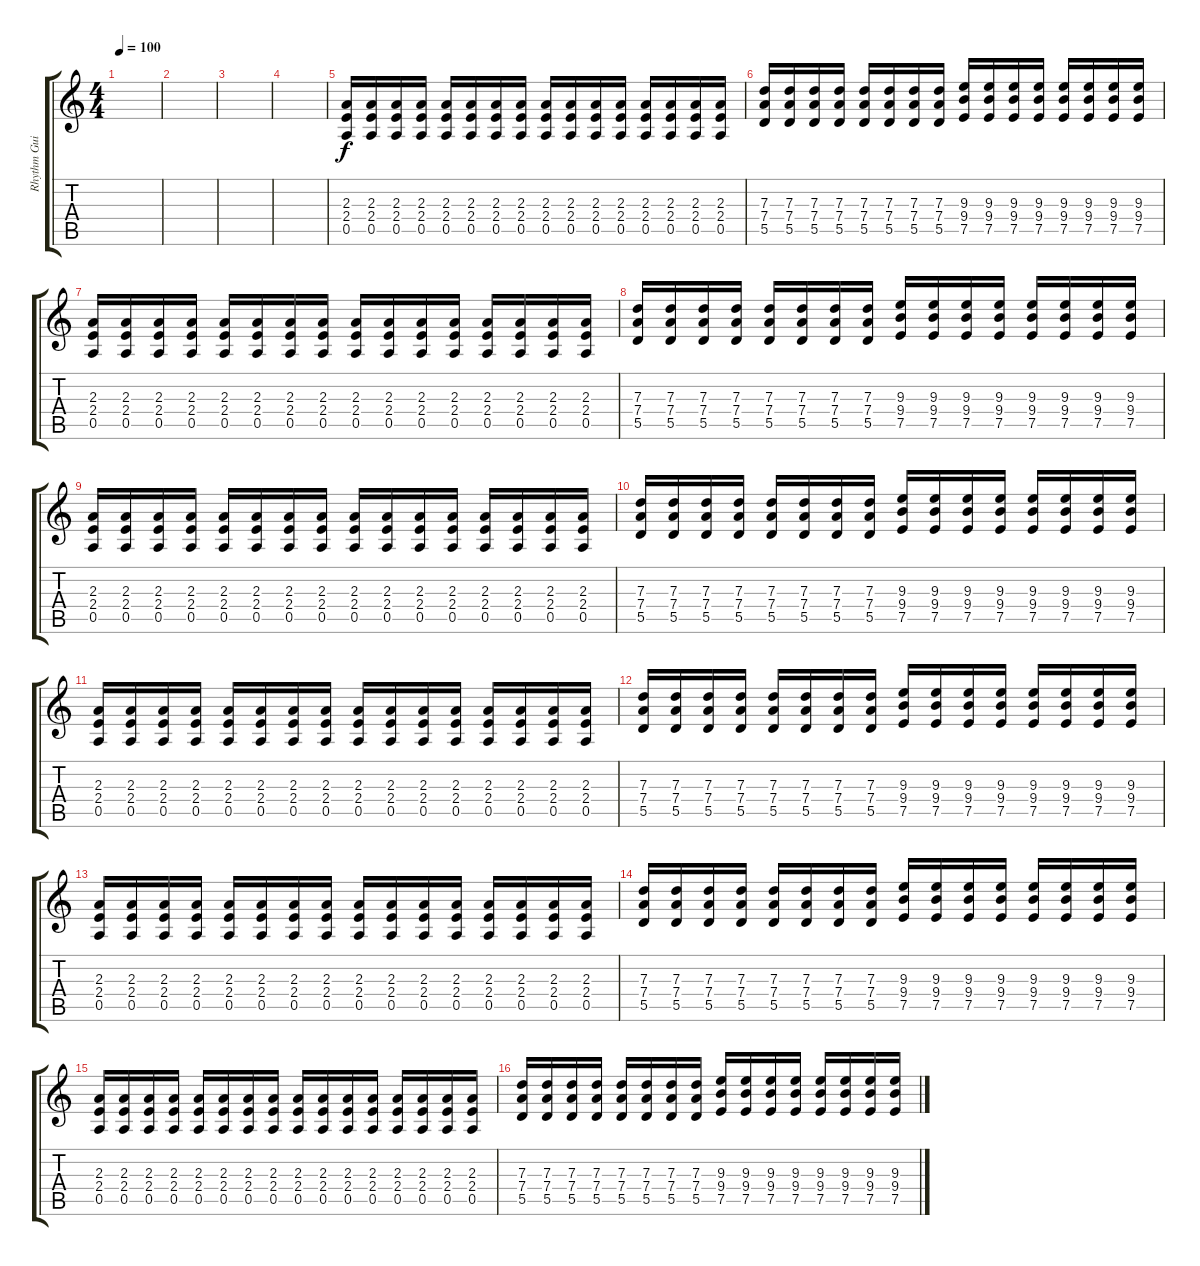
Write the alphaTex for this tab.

\track ("Rhythm Guitar" "Rhythm Gui") {instrument overdrivenguitar}
\staff {score tabs}
\tuning (E4 B3 G3 D3 A2 E2) {hide}
\ts (4 4)
\tempo 100
\clef g2
\ks c
|
|
|
|
(2.3 2.4 0.5).16 (2.3 2.4 0.5).16 (2.3 2.4 0.5).16 (2.3 2.4 0.5).16 (2.3 2.4 0.5).16 (2.3 2.4 0.5).16 (2.3 2.4 0.5).16 (2.3 2.4 0.5).16 (2.3 2.4 0.5).16 (2.3 2.4 0.5).16 (2.3 2.4 0.5).16 (2.3 2.4 0.5).16 (2.3 2.4 0.5).16 (2.3 2.4 0.5).16 (2.3 2.4 0.5).16 (2.3 2.4 0.5).16 |
(7.3 7.4 5.5).16 (7.3 7.4 5.5).16 (7.3 7.4 5.5).16 (7.3 7.4 5.5).16 (7.3 7.4 5.5).16 (7.3 7.4 5.5).16 (7.3 7.4 5.5).16 (7.3 7.4 5.5).16 (9.3 9.4 7.5).16 (9.3 9.4 7.5).16 (9.3 9.4 7.5).16 (9.3 9.4 7.5).16 (9.3 9.4 7.5).16 (9.3 9.4 7.5).16 (9.3 9.4 7.5).16 (9.3 9.4 7.5).16 |
(2.3 2.4 0.5).16 (2.3 2.4 0.5).16 (2.3 2.4 0.5).16 (2.3 2.4 0.5).16 (2.3 2.4 0.5).16 (2.3 2.4 0.5).16 (2.3 2.4 0.5).16 (2.3 2.4 0.5).16 (2.3 2.4 0.5).16 (2.3 2.4 0.5).16 (2.3 2.4 0.5).16 (2.3 2.4 0.5).16 (2.3 2.4 0.5).16 (2.3 2.4 0.5).16 (2.3 2.4 0.5).16 (2.3 2.4 0.5).16 |
(7.3 7.4 5.5).16 (7.3 7.4 5.5).16 (7.3 7.4 5.5).16 (7.3 7.4 5.5).16 (7.3 7.4 5.5).16 (7.3 7.4 5.5).16 (7.3 7.4 5.5).16 (7.3 7.4 5.5).16 (9.3 9.4 7.5).16 (9.3 9.4 7.5).16 (9.3 9.4 7.5).16 (9.3 9.4 7.5).16 (9.3 9.4 7.5).16 (9.3 9.4 7.5).16 (9.3 9.4 7.5).16 (9.3 9.4 7.5).16 |
(2.3 2.4 0.5).16 (2.3 2.4 0.5).16 (2.3 2.4 0.5).16 (2.3 2.4 0.5).16 (2.3 2.4 0.5).16 (2.3 2.4 0.5).16 (2.3 2.4 0.5).16 (2.3 2.4 0.5).16 (2.3 2.4 0.5).16 (2.3 2.4 0.5).16 (2.3 2.4 0.5).16 (2.3 2.4 0.5).16 (2.3 2.4 0.5).16 (2.3 2.4 0.5).16 (2.3 2.4 0.5).16 (2.3 2.4 0.5).16 |
(7.3 7.4 5.5).16 (7.3 7.4 5.5).16 (7.3 7.4 5.5).16 (7.3 7.4 5.5).16 (7.3 7.4 5.5).16 (7.3 7.4 5.5).16 (7.3 7.4 5.5).16 (7.3 7.4 5.5).16 (9.3 9.4 7.5).16 (9.3 9.4 7.5).16 (9.3 9.4 7.5).16 (9.3 9.4 7.5).16 (9.3 9.4 7.5).16 (9.3 9.4 7.5).16 (9.3 9.4 7.5).16 (9.3 9.4 7.5).16 |
(2.3 2.4 0.5).16 (2.3 2.4 0.5).16 (2.3 2.4 0.5).16 (2.3 2.4 0.5).16 (2.3 2.4 0.5).16 (2.3 2.4 0.5).16 (2.3 2.4 0.5).16 (2.3 2.4 0.5).16 (2.3 2.4 0.5).16 (2.3 2.4 0.5).16 (2.3 2.4 0.5).16 (2.3 2.4 0.5).16 (2.3 2.4 0.5).16 (2.3 2.4 0.5).16 (2.3 2.4 0.5).16 (2.3 2.4 0.5).16 |
(7.3 7.4 5.5).16 (7.3 7.4 5.5).16 (7.3 7.4 5.5).16 (7.3 7.4 5.5).16 (7.3 7.4 5.5).16 (7.3 7.4 5.5).16 (7.3 7.4 5.5).16 (7.3 7.4 5.5).16 (9.3 9.4 7.5).16 (9.3 9.4 7.5).16 (9.3 9.4 7.5).16 (9.3 9.4 7.5).16 (9.3 9.4 7.5).16 (9.3 9.4 7.5).16 (9.3 9.4 7.5).16 (9.3 9.4 7.5).16 |
(2.3 2.4 0.5).16 (2.3 2.4 0.5).16 (2.3 2.4 0.5).16 (2.3 2.4 0.5).16 (2.3 2.4 0.5).16 (2.3 2.4 0.5).16 (2.3 2.4 0.5).16 (2.3 2.4 0.5).16 (2.3 2.4 0.5).16 (2.3 2.4 0.5).16 (2.3 2.4 0.5).16 (2.3 2.4 0.5).16 (2.3 2.4 0.5).16 (2.3 2.4 0.5).16 (2.3 2.4 0.5).16 (2.3 2.4 0.5).16 |
(7.3 7.4 5.5).16 (7.3 7.4 5.5).16 (7.3 7.4 5.5).16 (7.3 7.4 5.5).16 (7.3 7.4 5.5).16 (7.3 7.4 5.5).16 (7.3 7.4 5.5).16 (7.3 7.4 5.5).16 (9.3 9.4 7.5).16 (9.3 9.4 7.5).16 (9.3 9.4 7.5).16 (9.3 9.4 7.5).16 (9.3 9.4 7.5).16 (9.3 9.4 7.5).16 (9.3 9.4 7.5).16 (9.3 9.4 7.5).16 |
(2.3 2.4 0.5).16 (2.3 2.4 0.5).16 (2.3 2.4 0.5).16 (2.3 2.4 0.5).16 (2.3 2.4 0.5).16 (2.3 2.4 0.5).16 (2.3 2.4 0.5).16 (2.3 2.4 0.5).16 (2.3 2.4 0.5).16 (2.3 2.4 0.5).16 (2.3 2.4 0.5).16 (2.3 2.4 0.5).16 (2.3 2.4 0.5).16 (2.3 2.4 0.5).16 (2.3 2.4 0.5).16 (2.3 2.4 0.5).16 |
(7.3 7.4 5.5).16 (7.3 7.4 5.5).16 (7.3 7.4 5.5).16 (7.3 7.4 5.5).16 (7.3 7.4 5.5).16 (7.3 7.4 5.5).16 (7.3 7.4 5.5).16 (7.3 7.4 5.5).16 (9.3 9.4 7.5).16 (9.3 9.4 7.5).16 (9.3 9.4 7.5).16 (9.3 9.4 7.5).16 (9.3 9.4 7.5).16 (9.3 9.4 7.5).16 (9.3 9.4 7.5).16 (9.3 9.4 7.5).16
